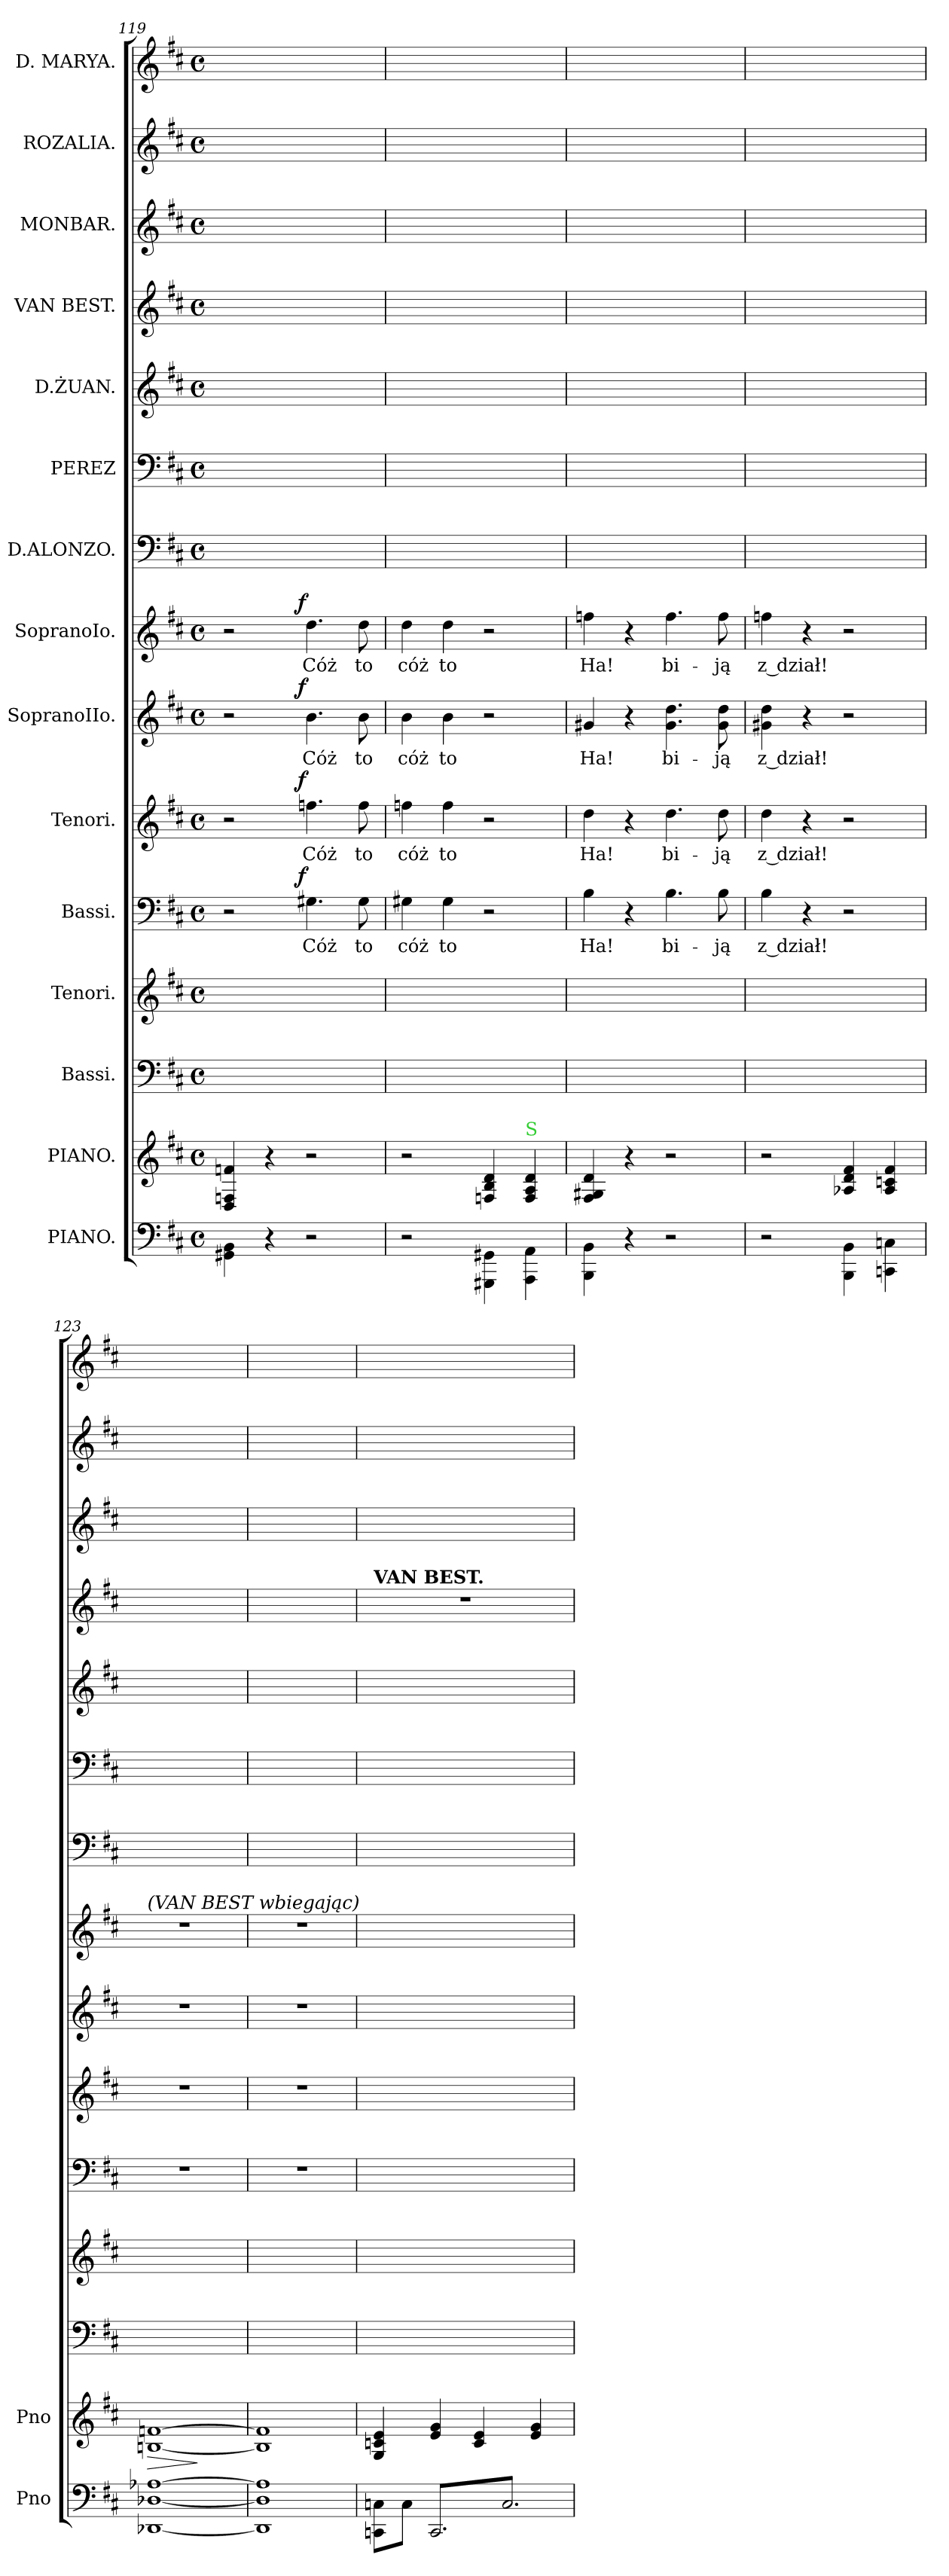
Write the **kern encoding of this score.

**kern	**kern	**dynam	**kern	**kern	**kern	**text	**dynam	**kern	**text	**dynam	**kern	**text	**dynam	**kern	**text	**dynam	**kern	**kern	**kern	**kern	**kern	**kern	**kern
*part15	*part14	*part14	*part13	*part12	*part11	*part11	*part11	*part10	*part10	*part10	*part9	*part9	*part9	*part8	*part8	*part8	*part7	*part6	*part5	*part4	*part3	*part2	*part1
*staff15	*staff14	*staff14	*staff13	*staff12	*staff11	*staff11	*staff11	*staff10	*staff10	*staff10	*staff9	*staff9	*staff9	*staff8	*staff8	*staff8	*staff7	*staff6	*staff5	*staff4	*staff3	*staff2	*staff1
*I"PIANO.	*I"PIANO.	*	*I"Bassi.	*I"Tenori.	*I"Bassi.	*	*	*I"Tenori.	*	*	*I"SopranoIIo.	*	*	*I"SopranoIo.	*	*	*I"D.ALONZO.	*I"PEREZ	*I"D.ŻUAN.	*I"VAN BEST.	*I"MONBAR.	*I"ROZALIA.	*I"D. MARYA.
*I'Pno	*I'Pno	*	*	*	*	*	*	*	*	*	*	*	*	*	*	*	*	*	*	*	*	*	*
*clefF4	*clefG2	*	*clefF4	*clefG2	*clefF4	*	*	*clefG2	*	*	*clefG2	*	*	*clefG2	*	*	*clefF4	*clefF4	*clefG2	*clefG2	*clefG2	*clefG2	*clefG2
*	*	*	*	*ITrd8c12	*	*	*	*ITrd8c12	*	*	*	*	*	*	*	*	*	*	*ITrd8c12	*ITrd8c12	*ITrd8c12	*	*
*k[f#c#]	*k[f#c#]	*	*k[f#c#]	*k[f#c#]	*k[f#c#]	*	*	*k[f#c#]	*	*	*k[f#c#]	*	*	*k[f#c#]	*	*	*k[f#c#]	*k[f#c#]	*k[f#c#]	*k[f#c#]	*k[f#c#]	*k[f#c#]	*k[f#c#]
*M4/4	*M4/4	*	*M4/4	*M4/4	*M4/4	*	*	*M4/4	*	*	*M4/4	*	*	*M4/4	*	*	*M4/4	*M4/4	*M4/4	*M4/4	*M4/4	*M4/4	*M4/4
*met(c)	*met(c)	*	*met(c)	*met(c)	*met(c)	*	*	*met(c)	*	*	*met(c)	*	*	*met(c)	*	*	*met(c)	*met(c)	*met(c)	*met(c)	*met(c)	*met(c)	*met(c)
=119	=119	=119	=119	=119	=119	=119	=119	=119	=119	=119	=119	=119	=119	=119	=119	=119	=119	=119	=119	=119	=119	=119	=119
4GG#X\ 4BB\	4D/ 4Fn/ 4fn/	.	1ryy	1ryy	2r	.	.	2r	.	.	2r	.	.	2r	.	.	1ryy	1ryy	1ryy	1ryy	1ryy	1ryy	1ryy
4r	4r	.	.	.	.	.	.	.	.	.	.	.	.	.	.	.	.	.	.	.	.	.	.
!	!	!	!	!	!	!	!LO:DY:a:rj	!	!	!LO:DY:a:rj	!	!	!LO:DY:a:rj	!	!	!LO:DY:a:rj	!	!	!	!	!	!	!
2r	2r	.	.	.	4.G#X\	Cóż	f	4.fn\	Cóż	f	4.b\	Cóż	f	4.dd\	Cóż	f	.	.	.	.	.	.	.
.	.	.	.	.	8G#\	to	.	8f\	to	.	8b\	to	.	8dd\	to	.	.	.	.	.	.	.	.
=120	=120	=120	=120	=120	=120	=120	=120	=120	=120	=120	=120	=120	=120	=120	=120	=120	=120	=120	=120	=120	=120	=120	=120
2r	2r	.	1ryy	1ryy	4G#X\	cóż	.	4fn\	cóż	.	4b\	cóż	.	4dd\	cóż	.	1ryy	1ryy	1ryy	1ryy	1ryy	1ryy	1ryy
.	.	.	.	.	4G#\	to	.	4f\	to	.	4b\	to	.	4dd\	to	.	.	.	.	.	.	.	.
4GGG#X\ 4GG#X\	4Fn/ 4B/ 4d/	.	.	.	2r	.	.	2r	.	.	2r	.	.	2r	.	.	.	.	.	.	.	.	.
!	!LO:TX:a:color=limegreen:t=S	!	!	!	!	!	!	!	!	!	!	!	!	!	!	!	!	!	!	!	!	!	!
4AAA\ 4AA\	4F/ 4A/ 4d/	.	.	.	.	.	.	.	.	.	.	.	.	.	.	.	.	.	.	.	.	.	.
=121	=121	=121	=121	=121	=121	=121	=121	=121	=121	=121	=121	=121	=121	=121	=121	=121	=121	=121	=121	=121	=121	=121	=121
4BBB\ 4BB\	4F#/ 4G#X/ 4d/	.	1ryy	1ryy	4B\	Ha!	.	4d\	Ha!	.	4g#X/	Ha!	.	4ffn\	Ha!	.	1ryy	1ryy	1ryy	1ryy	1ryy	1ryy	1ryy
4r	4r	.	.	.	4r	.	.	4r	.	.	4r	.	.	4r	.	.	.	.	.	.	.	.	.
2r	2r	.	.	.	4.B\	bi-	.	4.d\	bi-	.	4.g#\ 4.dd\	bi-	.	4.ff\	bi-	.	.	.	.	.	.	.	.
.	.	.	.	.	8B\	-ją	.	8d\	-ją	.	8g#\ 8dd\	-ją	.	8ff\	-ją	.	.	.	.	.	.	.	.
=122	=122	=122	=122	=122	=122	=122	=122	=122	=122	=122	=122	=122	=122	=122	=122	=122	=122	=122	=122	=122	=122	=122	=122
2r	2r	.	1ryy	1ryy	4B\	z dział!	.	4d\	z dział!	.	4g#X\ 4dd\	z dział!	.	4ffn\	z dział!	.	1ryy	1ryy	1ryy	1ryy	1ryy	1ryy	1ryy
.	.	.	.	.	4r	.	.	4r	.	.	4r	.	.	4r	.	.	.	.	.	.	.	.	.
4BBB\ 4BB\	4A-X/ 4d/ 4f#/	.	.	.	2r	.	.	2r	.	.	2r	.	.	2r	.	.	.	.	.	.	.	.	.
4CCn\ 4Cn\	4A-/ 4cn/ 4f#/	.	.	.	.	.	.	.	.	.	.	.	.	.	.	.	.	.	.	.	.	.	.
=123	=123	=123	=123	=123	=123	=123	=123	=123	=123	=123	=123	=123	=123	=123	=123	=123	=123	=123	=123	=123	=123	=123	=123
!	!	!	!	!	!	!	!	!	!	!	!	!	!	!LO:TX:a:i:t=(VAN BEST wbiegając)	!	!	!	!	!	!	!	!	!
!	!	!LO:HP:b	!	!	!	!	!	!	!	!	!	!	!	!	!	!	!	!	!	!	!	!	!
[1DD-X [1D-X [1A-X	[1Bn [1fn	>	1ryy	1ryy	1r	.	.	1r	.	.	1r	.	.	1r	.	.	1ryy	1ryy	1ryy	1ryy	1ryy	1ryy	1ryy
.	.	]	.	.	.	.	.	.	.	.	.	.	.	.	.	.	.	.	.	.	.	.	.
=124	=124	=124	=124	=124	=124	=124	=124	=124	=124	=124	=124	=124	=124	=124	=124	=124	=124	=124	=124	=124	=124	=124	=124
1DD-] 1D-] 1A-]	1B] 1f]	.	1ryy	1ryy	1r	.	.	1r	.	.	1r	.	.	1r	.	.	1ryy	1ryy	1ryy	1ryy	1ryy	1ryy	1ryy
=125	=125	=125	=125	=125	=125	=125	=125	=125	=125	=125	=125	=125	=125	=125	=125	=125	=125	=125	=125	=125	=125	=125	=125
!	!	!	!	!	!	!	!	!	!	!	!	!	!	!	!	!	!	!	!	!LO:TX:a:B:t=VAN BEST.	!	!	!
8CCn\ 8Cn\L	4G/ 4cn/ 4e/	.	1ryy	1ryy	1ryy	.	.	1ryy	.	.	1ryy	.	.	1ryy	.	.	1ryy	1ryy	1ryy	1r	1ryy	1ryy	1ryy
8C\J	.	.	.	.	.	.	.	.	.	.	.	.	.	.	.	.	.	.	.	.	.	.	.
*tremolo	*	*	*	*	*	*	*	*	*	*	*	*	*	*	*	*	*	*	*	*	*	*	*
8CC/L	4e/ 4g/	.	.	.	.	.	.	.	.	.	.	.	.	.	.	.	.	.	.	.	.	.	.
8C/	.	.	.	.	.	.	.	.	.	.	.	.	.	.	.	.	.	.	.	.	.	.	.
8CC/	4c/ 4e/	.	.	.	.	.	.	.	.	.	.	.	.	.	.	.	.	.	.	.	.	.	.
8C/	.	.	.	.	.	.	.	.	.	.	.	.	.	.	.	.	.	.	.	.	.	.	.
8CC/	4e/ 4g/	.	.	.	.	.	.	.	.	.	.	.	.	.	.	.	.	.	.	.	.	.	.
8C/J	.	.	.	.	.	.	.	.	.	.	.	.	.	.	.	.	.	.	.	.	.	.	.
*Xtremolo	*	*	*	*	*	*	*	*	*	*	*	*	*	*	*	*	*	*	*	*	*	*	*
.	.	.	.	.	.	.	.	.	.	.	.	.	.	.	.	.	.	.	.	.	.	.	.
.	.	.	.	.	.	.	.	.	.	.	.	.	.	.	.	.	.	.	.	.	.	.	.
.	.	.	.	.	.	.	.	.	.	.	.	.	.	.	.	.	.	.	.	.	.	.	.
=	=	=	=	=	=	=	=	=	=	=	=	=	=	=	=	=	=	=	=	=	=	=	=
*-	*-	*-	*-	*-	*-	*-	*-	*-	*-	*-	*-	*-	*-	*-	*-	*-	*-	*-	*-	*-	*-	*-	*-
